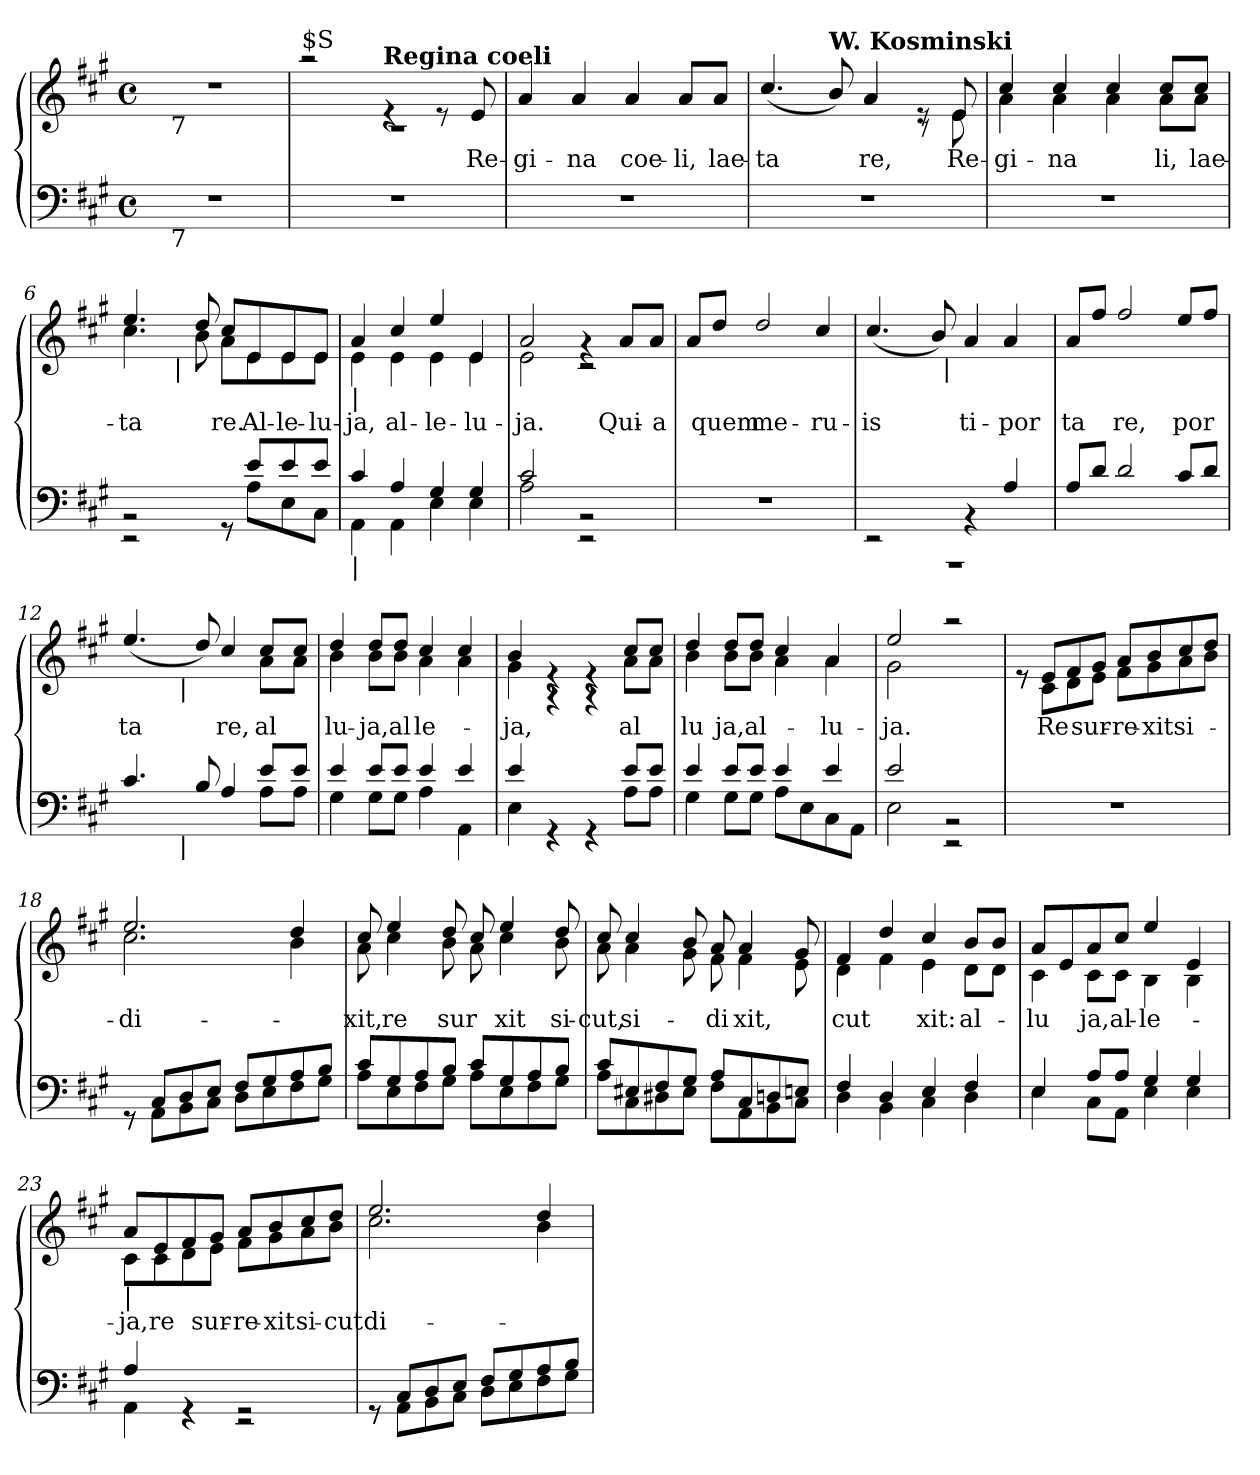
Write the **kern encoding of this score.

**kern	**kern	**text
*part2	*part1	*part1
*staff2	*staff1	*staff1
*clefF4	*clefG2	*
*k[f#c#g#]	*k[f#c#g#]	*
*A:	*A:	*
*M4/4	*M4/4	*
*met(c)	*met(c)	*
=1	=1	=1
!	!LO:TX:a:B:t=Allegro moderato	!
*^	*^	*
1r	16ryy	1r	16ryy	.
!	!	!	!LO:TX:b:t=7	!
!	!LO:TX:b:t=7	!	!	!
.	2...ryy	.	2...ryy	.
=2	=2	=2	=2	=2
!	!	!LO:TX:a:t=$S	!	!
!LO:TX:a:t=$S	!	!	!	!
*v	*v	*	*	*
1r	2raa	1rc	.
!	!LO:TX:a:B:t=Regina coeli	!	!
.	4re	.	.
.	8re	.	.
!	!	!	!LO:LY:b
.	8e/	.	Re-
*	*v	*v	*
=3	=3	=3
!	!	!LO:LY:b
1r	4a/	-gi-
!	!	!LO:LY:b
.	4a/	-na
!	!	!LO:LY:b
.	4a/	coe-
!	!	!LO:LY:b
.	8a/L	-li,
!	!	!LO:LY:b
.	8a/J	lae-
=4	=4	=4
!	!	!LO:LY:b
*	*^	*
1r	(<4.cc#/	2.ryy	-ta
!	!LO:TX:a:B:t=W. Kosminski	!	!
.	8b/)	.	.
!	!	!	!LO:LY:b
.	4a/	.	re,
.	8re	8rB	.
!	!	!	!LO:LY:b
.	8e/	8e\	Re-
!!LO:LB:g=z	!!
=5	=5	=5	=5
!	!	!	!LO:LY:b
1r	4cc#/	4a\	-gi-
!	!	!	!LO:LY:b
.	4cc#/	4a\	-na
!	!	!	!LO:LY:b
.	4cc#/	4a\	.
!	!	!	!LO:LY:b
.	8cc#/L	8a\L	li,
!	!	!	!LO:LY:b
.	8cc#/J	8a\J	lae-
=6	=6	=6	=6
*^	*	*	*
!	!	!	!	!LO:LY:b
*	*	*	*^	*
2rEE	2r	4.ee/	4.cc#\	4ryy	-ta
.	.	.	.	32ryy	.
!	!	!	!	!LO:TX:b:t=|	!
.	.	.	.	2ryy	.
.	.	8dd/	8b\	.	.
!	!	!	!	!	!LO:LY:b
8rGG	8rGG	8cc#/L	8a\L	.	re.
!	!	!	!	!	!LO:LY:b
8e/L	8A\L	8e/	8e\	.	Al-
!	!	!	!	!	!LO:LY:b
8e/	8E\	8e/	8e\	.	-le-
.	.	.	.	8..ryy	.
!	!	!	!	!	!LO:LY:b
8e/J	8C#\J	8e/J	8e\J	.	-lu-
=7	=7	=7	=7	=7	=7
!	!	!LO:TX:b:t=|	!	!	!
!LO:TX:b:t=|	!	!	!	!	!
!	!	!	!	!	!LO:LY:b
*	*	*	*v	*v	*
4c#/	4AA\	4a/	4e\	-ja,
!	!	!	!	!LO:LY:b
4A/	4AA\	4cc#/	4e\	al-
!	!	!	!	!LO:LY:b
4G#/	4E\	4ee/	4e\	-le-
!	!	!	!	!LO:LY:b
4G#/	4E\	4e/	4e\	-lu-
=8	=8	=8	=8	=8
!	!	!	!	!LO:LY:b
2c#/	2A\	2a/	2e\	ja.
2rEE	2r	4rf	2rc	.
!	!	!	!	!LO:LY:b
.	.	8a/L	.	-Qui-
!	!	!	!	!LO:LY:b
.	.	8a/J	.	-a
*v	*v	*	*	*
*	*v	*v	*
!!LO:LB:g=z
=9	=9	=9
1r	8a/L	.
!	!	!LO:LY:b
.	8dd/J	quem
!	!	!LO:LY:b
.	2dd/	me-
!	!	!LO:LY:b
.	4cc#/	-ru-
=10	=10	=10
*^	*	*
!	!	!	!LO:LY:b
*	*	*^	*
2rEE	1r	(<4.cc#/	4ryy	-is
.	.	.	8ryy	.
.	.	8b/)	32ryy	.
!	!	!	!LO:TX:b:t=|	!
.	.	.	2ryy	.
!	!	!	!	!LO:LY:b
4rBB	.	4a/	.	ti-
!	!	!	!	!LO:LY:b
4A/	.	4a/	.	-por
.	.	.	16.ryy	.
=11	=11	=11	=11	=11
!	!	!	!	!LO:LY:b
*v	*v	*	*	*
*	*v	*v	*
8A/L	8a/L	ta
8d/J	8ff#/J	.
!	!	!LO:LY:b
2d/	2ff#/	re,
!	!	!LO:LY:b
8c#/L	8ee/L	por
8d/J	8ff#/J	.
=12	=12	=12
*^	*	*
!	!	!	!LO:LY:b
*	*^	*^	*
*	*	*	*	*^	*
4.c#/	2.ryy	4ryy	(<4.ee/	2.ryy	4ryy	ta
.	.	16ryy	.	.	16ryy	.
!	!	!	!	!	!LO:TX:b:t=|	!
!	!	!LO:TX:b:t=|	!	!	!	!
.	.	2ryy	.	.	2ryy	.
8B/	.	.	8dd/)	.	.	.
!	!	!	!	!	!	!LO:LY:b
4A/	.	.	4cc#/	.	.	re,
!	!	!	!	!	!	!LO:LY:b
8e/L	8A\L	.	8cc#/L	8a\L	.	-al
.	.	8.ryy	.	.	8.ryy	.
!	!	!	!	!	!	!LO:LY:b
8e/J	8A\J	.	8cc#/J	8a\J	.	.
!!LO:LB:g=z
=13	=13	=13	=13	=13	=13	=13
!	!	!	!	!	!	!LO:LY:b
*	*v	*v	*	*	*	*
*	*	*	*v	*v	*
4e/	4G#\	4dd/	4b\	-lu-
!	!	!	!	!LO:LY:b
8e/L	8G#\L	8dd/L	8b\L	ja,
!	!	!	!	!LO:LY:b
8e/J	8G#\J	8dd/J	8b\J	-al
!	!	!	!	!LO:LY:b
4e/	4A\	4cc#/	4a\	le-
!	!	!	!	!LO:LY:b
4e/	4AA\	4cc#/	4a\	.
=14	=14	=14	=14	=14
!	!	!	!	!LO:LY:b
4e/	4E\	4b/	4g#\	-ja,
4rGG	4r	4re	4rA	.
4rGG	4r	4re	4rA	.
!	!	!	!	!LO:LY:b
8e/L	8A\L	8cc#/L	8a\L	al
!	!	!	!	!LO:LY:b
8e/J	8A\J	8cc#/J	8a\J	.
=15	=15	=15	=15	=15
!	!	!	!	!LO:LY:b
4e/	4G#\	4dd/	4b\	lu
!	!	!	!	!LO:LY:b
8e/L	8G#\L	8dd/L	8b\L	ja,
!	!	!	!	!LO:LY:b
8e/J	8G#\J	8dd/J	8b\J	al-
!	!	!	!	!LO:LY:b
4e/	8A\L	4cc#/	4a\	.
.	8E\	.	.	.
!	!	!	!	!LO:LY:b
4e/	8C#\	4a/	4a\	lu-
.	8AA\J	.	.	.
=16	=16	=16	=16	=16
!	!	!	!	!LO:LY:b
2e/	2E\	2ee/	2g#\	-ja.
2rEE	2r	2raa	2ryy	.
*v	*v	*	*	*
!!LO:LB:g=z	!!
=17	=17	=17	=17
1r	8re	8re	.
!	!	!	!LO:LY:b
.	8e/L	8c#\L	Re
.	8f#/	8d\	.
!	!	!	!LO:LY:b
.	8g#/J	8e\J	sur-
!	!	!	!LO:LY:b
.	8a/L	8f#\L	-re-
!	!	!	!LO:LY:b
.	8b/	8g#\	-xit
!	!	!	!LO:LY:b
.	8cc#/	8a\	si-
!	!	!	!LO:LY:b
.	8dd/J	8b\J	.
=18	=18	=18	=18
*^	*	*	*
!	!	!	!	!LO:LY:b
8rGG	8rGG	2.ee/	2.cc#\	di-
8C#/L	8AA\L	.	.	.
8D/	8BB\	.	.	.
8E/J	8C#\J	.	.	.
8F#/L	8D\L	.	.	.
8G#/	8E\	.	.	.
8A/	8F#\	4dd/	4b\	.
8B/J	8G#\J	.	.	.
=19	=19	=19	=19	=19
!	!	!	!	!LO:LY:b
8c#/L	8A\L	8cc#/	8a\	-xit,
!	!	!	!	!LO:LY:b
8G#/	8E\	4ee/	4cc#\	re
8A/	8F#\	.	.	.
!	!	!	!	!LO:LY:b
8B/J	8G#\J	8dd/	8b\	sur
!	!	!	!	!LO:LY:b
8c#/L	8A\L	8cc#/	8a\	.
!	!	!	!	!LO:LY:b
8G#/	8E\	4ee/	4cc#\	xit
8A/	8F#\	.	.	.
!	!	!	!	!LO:LY:b
8B/J	8G#\J	8dd/	8b\	si-
!!LO:LB:g=z	!!
=20	=20	=20	=20	=20
!	!	!	!	!LO:LY:b
8c#/L	8A\L	8cc#/	8a\	-cut,
!	!	!	!	!LO:LY:b
8E#X/	8C#\	4cc#/	4a\	-si-
8F#/	8D#X\	.	.	.
!	!	!	!	!LO:LY:b
8G#/J	8E#\J	8b/	8g#\	.
!	!	!	!	!LO:LY:b
8A/L	8F#\L	8a/	8f#\	di
!	!	!	!	!LO:LY:b
8C#/	8AA\	4a/	4f#\	xit,
8Dn/	8BB\	.	.	.
!	!	!	!	!LO:LY:b
8En/J	8C#\J	8g#/	8e\	.
=21	=21	=21	=21	=21
!	!	!	!	!LO:LY:b
4F#/	4D\	4f#/	4d\	-cut
!	!	!	!	!LO:LY:b
4D/	4BB\	4dd/	4f#\	.
!	!	!	!	!LO:LY:b
4E/	4C#\	4cc#/	4e\	xit:
!	!	!	!	!LO:LY:b
4F#/	4D\	8b/L	8d\L	al-
!	!	!	!	!LO:LY:b
.	.	8b/J	8d\J	.
=22	=22	=22	=22	=22
!	!	!	!	!LO:LY:b
4E/	4E\	8a/L	4c#\	-lu
.	.	8e/	.	.
!	!	!	!	!LO:LY:b
8A/L	8C#\L	8a/	8c#\L	ja,
!	!	!	!	!LO:LY:b
8A/J	8AA\J	8cc#/J	8c#\J	al-
!	!	!	!	!LO:LY:b
4G#/	4E\	4ee/	4B\	-le-
!	!	!	!	!LO:LY:b
4G#/	4E\	4e/	4B\	.
!!LO:LB:g=z	!!
=23	=23	=23	=23	=23
!	!	!LO:TX:b:t=|	!	!
!	!	!	!	!LO:LY:b
4A/	4AA\	8a/L	8c#\L	ja,
!	!	!	!	!LO:LY:b
.	.	8e/	8c#\	re
4rGG	4rGG	8f#/	8d\	.
!	!	!	!	!LO:LY:b
.	.	8g#/J	8e\J	sur-
!	!	!	!	!LO:LY:b
2rEE	2r	8a/L	8f#\L	-re-
!	!	!	!	!LO:LY:b
.	.	8b/	8g#\	xit
!	!	!	!	!LO:LY:b
.	.	8cc#/	8a\	-si-
!	!	!	!	!LO:LY:b
.	.	8dd/J	8b\J	-cut
=24	=24	=24	=24	=24
!	!	!	!	!LO:LY:b
8rGG	8rGG	2.ee/	2.cc#\	di-
8C#/L	8AA\L	.	.	.
8D/	8BB\	.	.	.
8E/J	8C#\J	.	.	.
8F#/L	8D\L	.	.	.
8G#/	8E\	.	.	.
8A/	8F#\	4dd/	4b\	.
8B/J	8G#\J	.	.	.
*v	*v	*	*	*
*	*v	*v	*
=	=	=
*-	*-	*-
